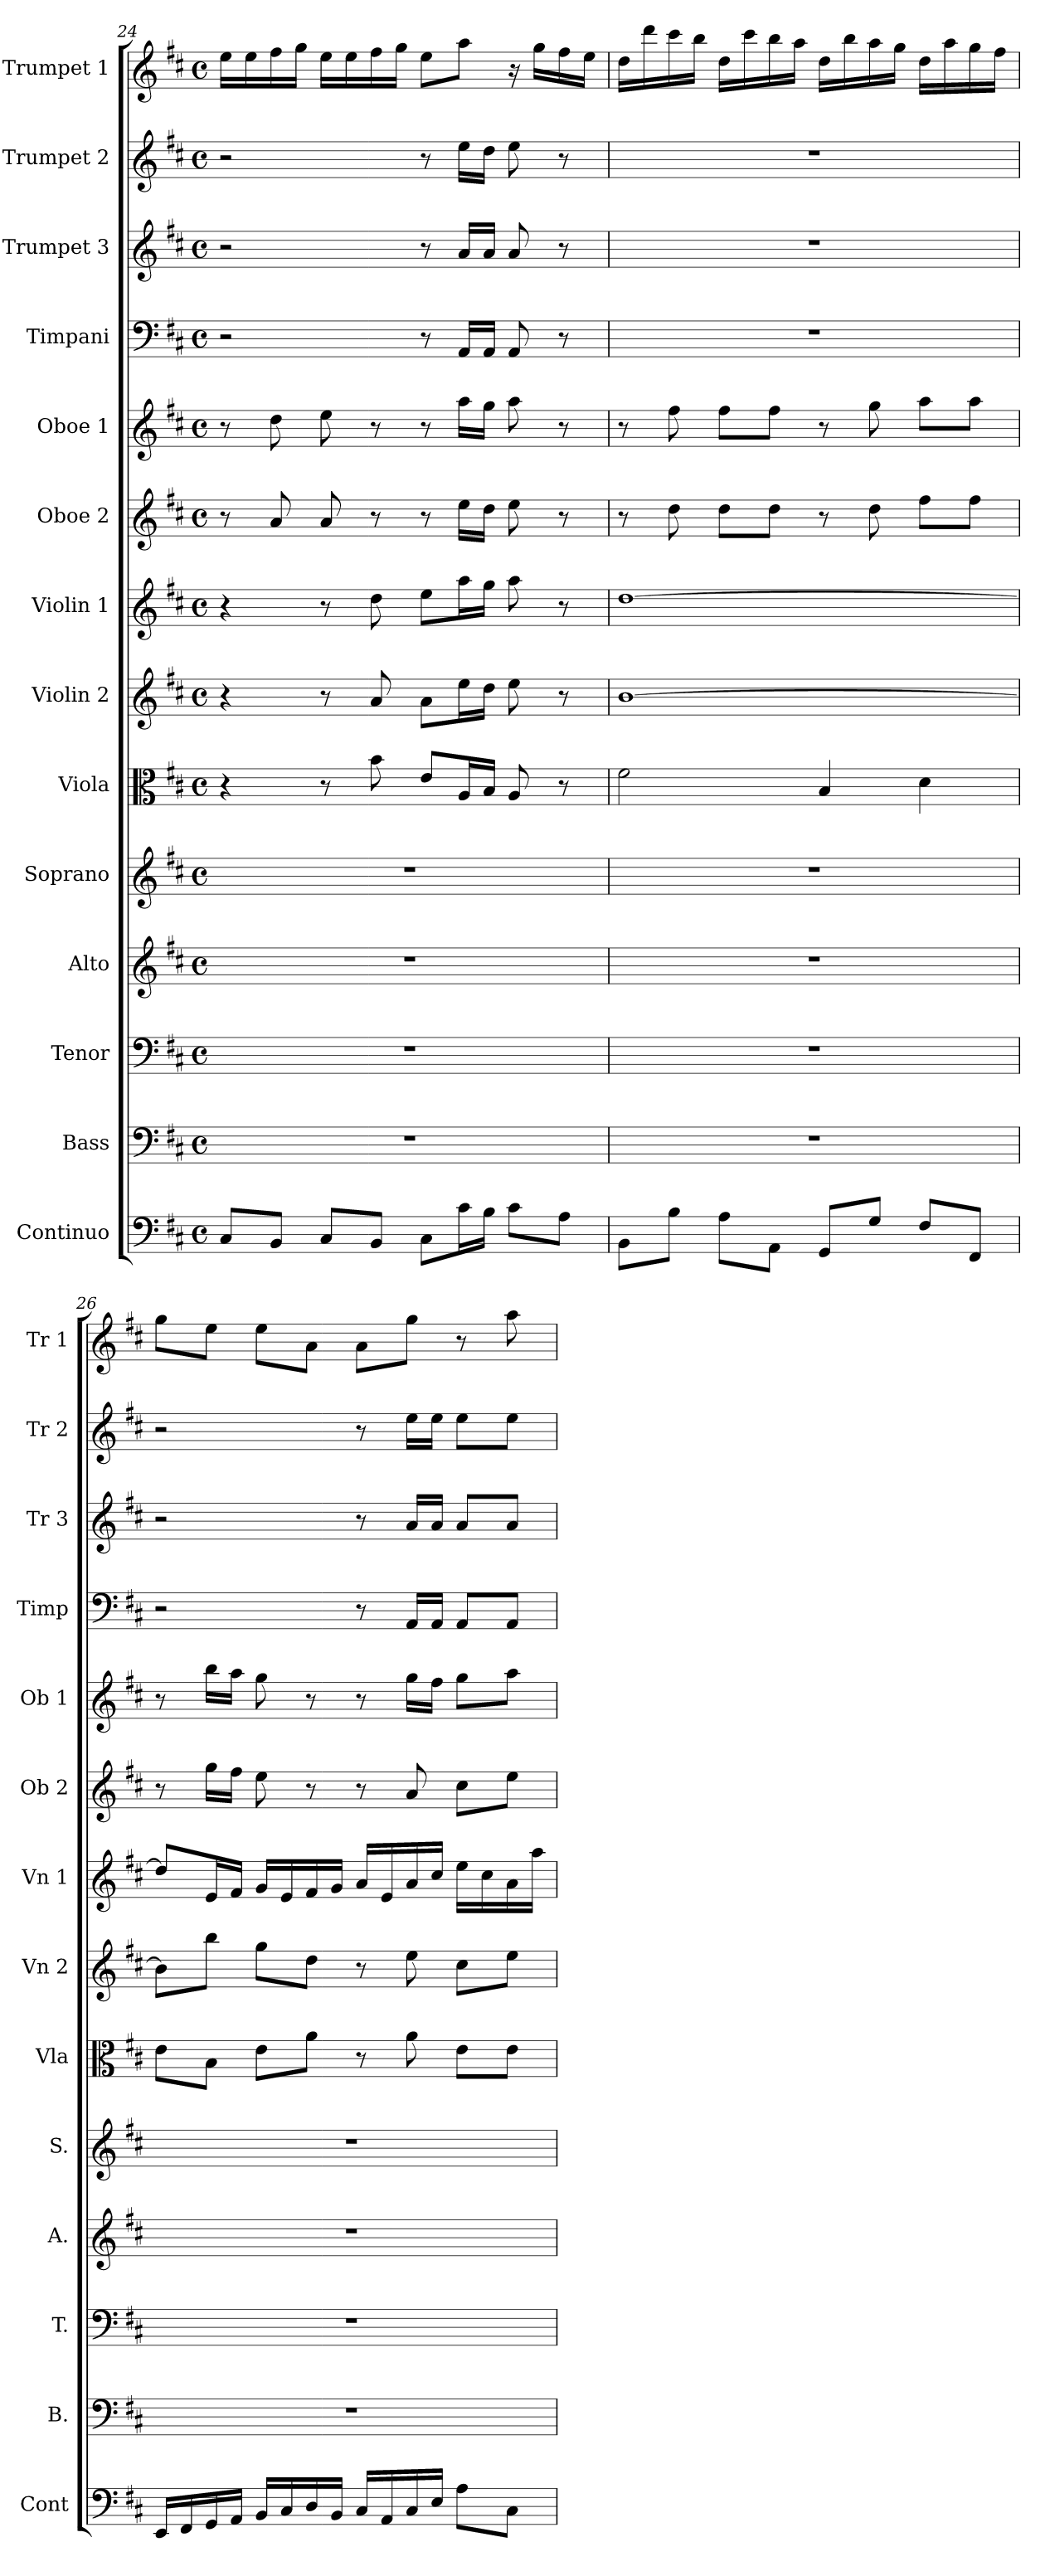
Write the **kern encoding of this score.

**kern	**kern	**kern	**kern	**kern	**kern	**kern	**kern	**kern	**kern	**kern	**kern	**kern	**kern
*part14	*part13	*part12	*part11	*part10	*part9	*part8	*part7	*part6	*part5	*part4	*part3	*part2	*part1
*staff14	*staff13	*staff12	*staff11	*staff10	*staff9	*staff8	*staff7	*staff6	*staff5	*staff4	*staff3	*staff2	*staff1
*I"Continuo	*I"Bass	*I"Tenor	*I"Alto	*I"Soprano	*I"Viola	*I"Violin 2	*I"Violin 1	*I"Oboe 2	*I"Oboe 1	*I"Timpani	*I"Trumpet 3	*I"Trumpet 2	*I"Trumpet 1
*I'Cont	*I'B.	*I'T.	*I'A.	*I'S.	*I'Vla	*I'Vn 2	*I'Vn 1	*I'Ob 2	*I'Ob 1	*I'Timp	*I'Tr 3	*I'Tr 2	*I'Tr 1
!!LO:PB:g=z
*clefF4	*clefF4	*clefF4	*clefG2	*clefG2	*clefC3	*clefG2	*clefG2	*clefG2	*clefG2	*clefF4	*clefG2	*clefG2	*clefG2
*k[f#c#]	*k[f#c#]	*k[f#c#]	*k[f#c#]	*k[f#c#]	*k[f#c#]	*k[f#c#]	*k[f#c#]	*k[f#c#]	*k[f#c#]	*k[f#c#]	*k[f#c#]	*k[f#c#]	*k[f#c#]
*D:	*D:	*D:	*D:	*D:	*D:	*D:	*D:	*D:	*D:	*D:	*D:	*D:	*D:
*M4/4	*M4/4	*M4/4	*M4/4	*M4/4	*M4/4	*M4/4	*M4/4	*M4/4	*M4/4	*M4/4	*M4/4	*M4/4	*M4/4
*met(c)	*met(c)	*met(c)	*met(c)	*met(c)	*met(c)	*met(c)	*met(c)	*met(c)	*met(c)	*met(c)	*met(c)	*met(c)	*met(c)
=24	=24	=24	=24	=24	=24	=24	=24	=24	=24	=24	=24	=24	=24
8C#/L	1r	1r	1r	1r	4r	4r	4r	8r	8r	2r	2r	2r	16ee\LL
.	.	.	.	.	.	.	.	.	.	.	.	.	16ee\
8BB/J	.	.	.	.	.	.	.	8a/	8dd\	.	.	.	16ff#\
.	.	.	.	.	.	.	.	.	.	.	.	.	16gg\JJ
8C#/L	.	.	.	.	8r	8r	8r	8a/	8ee\	.	.	.	16ee\LL
.	.	.	.	.	.	.	.	.	.	.	.	.	16ee\
8BB/J	.	.	.	.	8b\	8a/	8dd\	8r	8r	.	.	.	16ff#\
.	.	.	.	.	.	.	.	.	.	.	.	.	16gg\JJ
8C#\L	.	.	.	.	8e/L	8a\L	8ee\L	8r	8r	8r	8r	8r	8ee\L
16c#\L	.	.	.	.	16A/L	16ee\L	16aa\L	16ee\LL	16aa\LL	16AA/LL	16a/LL	16ee\LL	8aa\J
16B\JJ	.	.	.	.	16B/JJ	16dd\JJ	16gg\JJ	16dd\JJ	16gg\JJ	16AA/JJ	16a/JJ	16dd\JJ	.
8c#\L	.	.	.	.	8A/	8ee\	8aa\	8ee\	8aa\	8AA/	8a/	8ee\	16r
.	.	.	.	.	.	.	.	.	.	.	.	.	16gg\LL
8A\J	.	.	.	.	8r	8r	8r	8r	8r	8r	8r	8r	16ff#\
.	.	.	.	.	.	.	.	.	.	.	.	.	16ee\JJ
=25	=25	=25	=25	=25	=25	=25	=25	=25	=25	=25	=25	=25	=25
8BB\L	1r	1r	1r	1r	2f#\	[1b	[1dd	8r	8r	1r	1r	1r	16dd\LL
.	.	.	.	.	.	.	.	.	.	.	.	.	16ddd\
8B\J	.	.	.	.	.	.	.	8dd\	8ff#\	.	.	.	16ccc#\
.	.	.	.	.	.	.	.	.	.	.	.	.	16bb\JJ
8A\L	.	.	.	.	.	.	.	8dd\L	8ff#\L	.	.	.	16dd\LL
.	.	.	.	.	.	.	.	.	.	.	.	.	16ccc#\
8AA\J	.	.	.	.	.	.	.	8dd\J	8ff#\J	.	.	.	16bb\
.	.	.	.	.	.	.	.	.	.	.	.	.	16aa\JJ
8GG/L	.	.	.	.	4B/	.	.	8r	8r	.	.	.	16dd\LL
.	.	.	.	.	.	.	.	.	.	.	.	.	16bb\
8G/J	.	.	.	.	.	.	.	8dd\	8gg\	.	.	.	16aa\
.	.	.	.	.	.	.	.	.	.	.	.	.	16gg\JJ
8F#/L	.	.	.	.	4d\	.	.	8ff#\L	8aa\L	.	.	.	16dd\LL
.	.	.	.	.	.	.	.	.	.	.	.	.	16aa\
8FF#/J	.	.	.	.	.	.	.	8ff#\J	8aa\J	.	.	.	16gg\
.	.	.	.	.	.	.	.	.	.	.	.	.	16ff#\JJ
=26	=26	=26	=26	=26	=26	=26	=26	=26	=26	=26	=26	=26	=26
16EE/LL	1r	1r	1r	1r	8e\L	8b\L]	8dd/L]	8r	8r	2r	2r	2r	8gg\L
16FF#/	.	.	.	.	.	.	.	.	.	.	.	.	.
16GG/	.	.	.	.	8B\J	8bb\J	16e/L	16gg\LL	16bb\LL	.	.	.	8ee\J
16AA/JJ	.	.	.	.	.	.	16f#/JJ	16ff#\JJ	16aa\JJ	.	.	.	.
16BB/LL	.	.	.	.	8e\L	8gg\L	16g/LL	8ee\	8gg\	.	.	.	8ee\L
16C#/	.	.	.	.	.	.	16e/	.	.	.	.	.	.
16D/	.	.	.	.	8a\J	8dd\J	16f#/	8r	8r	.	.	.	8a\J
16BB/JJ	.	.	.	.	.	.	16g/JJ	.	.	.	.	.	.
16C#/LL	.	.	.	.	8r	8r	16a/LL	8r	8r	8r	8r	8r	8a\L
16AA/	.	.	.	.	.	.	16e/	.	.	.	.	.	.
16C#/	.	.	.	.	8a\	8ee\	16a/	8a/	16gg\LL	16AA/LL	16a/LL	16ee\LL	8gg\J
16E/JJ	.	.	.	.	.	.	16cc#/JJ	.	16ff#\JJ	16AA/JJ	16a/JJ	16ee\JJ	.
8A\L	.	.	.	.	8e\L	8cc#\L	16ee\LL	8cc#\L	8gg\L	8AA/L	8a/L	8ee\L	8r
.	.	.	.	.	.	.	16cc#\	.	.	.	.	.	.
8C#\J	.	.	.	.	8e\J	8ee\J	16a\	8ee\J	8aa\J	8AA/J	8a/J	8ee\J	8aa\
.	.	.	.	.	.	.	16aa\JJ	.	.	.	.	.	.
=	=	=	=	=	=	=	=	=	=	=	=	=	=
*-	*-	*-	*-	*-	*-	*-	*-	*-	*-	*-	*-	*-	*-
